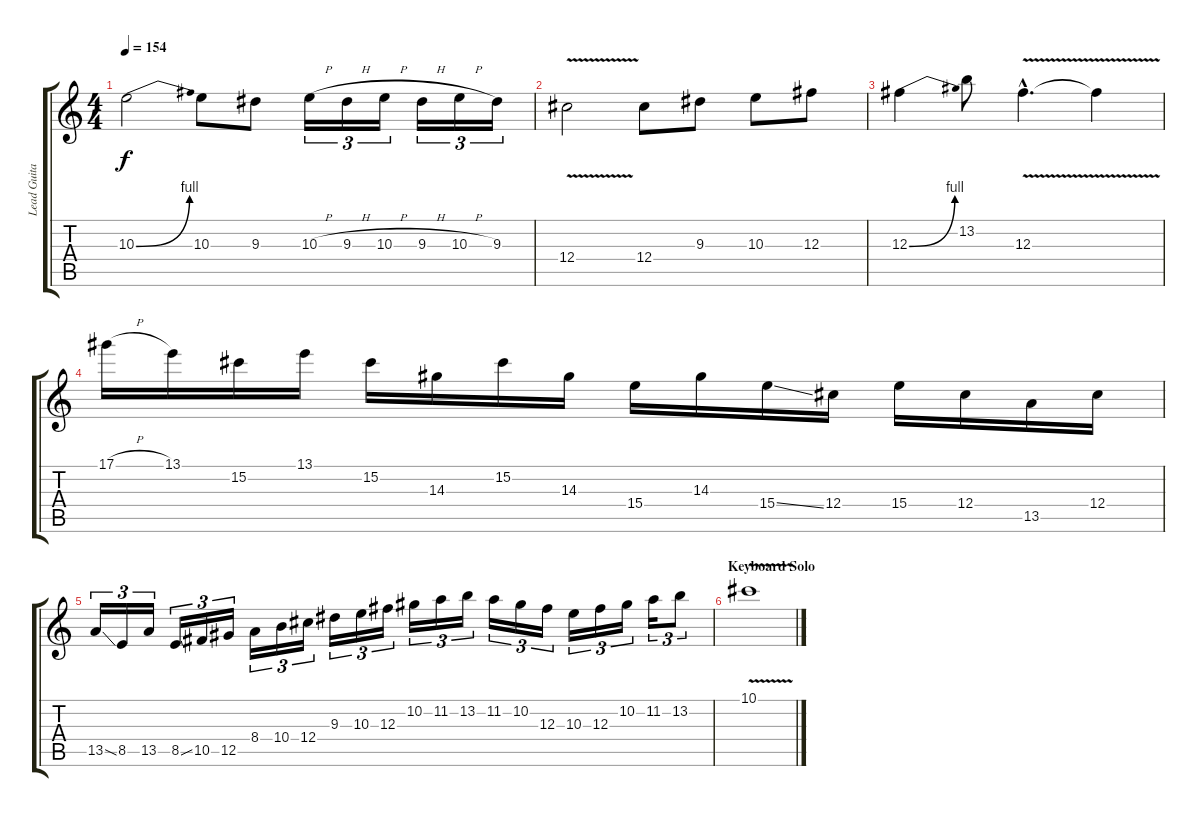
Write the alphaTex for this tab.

\track ("Lead Guitar" "Lead Guita") {instrument distortionguitar}
\staff {score tabs}
\tuning (Eb4 Bb3 Gb3 Db3 Ab2 Eb2) {hide}
\ts (4 4)
\tempo 154
\clef g2
\ks c
10.3{be (bend 0 0 60 4)}.2{dy f} 10.3.8 9.3.8 10.3{h}.16{tu (3 2)} 9.3{h}.16{tu (3 2)} 10.3{h}.16{tu (3 2)} 9.3{h}.16{tu (3 2)} 10.3{h}.16{tu (3 2)} 9.3.16{tu (3 2)} |
12.4{v}.2 12.4.8 9.3.8 10.3.8 12.3.8 |
12.3{be (bend 0 0 60 4)}.4 13.2.8 12.3{v hac}.4{d} 12.3{t}.4 |
17.1{h}.16 13.1.16 15.2.16 13.1.16 15.2.16 14.3.16 15.2.16 14.3.16 15.4.16 14.3.16 15.4{ss}.16 12.4.16 15.4.16 12.4.16 13.5.16 12.4.16 |
13.5{ss}.16{tu (3 2)} 8.5.16{tu (3 2)} 13.5.16{tu (3 2)} 8.5{ss}.16{tu (3 2)} 10.5.16{tu (3 2)} 12.5.16{tu (3 2)} 8.4.16{tu (3 2)} 10.4.16{tu (3 2)} 12.4.16{tu (3 2)} 9.3.16{tu (3 2)} 10.3.16{tu (3 2)} 12.3.16{tu (3 2)} 10.2.16{tu (3 2)} 11.2.16{tu (3 2)} 13.2.16{tu (3 2)} 11.2.16{tu (3 2)} 10.2.16{tu (3 2)} 12.3.16{tu (3 2)} 10.3.16{tu (3 2)} 12.3.16{tu (3 2)} 10.2.16{tu (3 2)} 11.2.16{tu (3 2)} 13.2.8{tu (3 2)} |
\section ("" "Keyboard Solo")
10.1{v}.1
